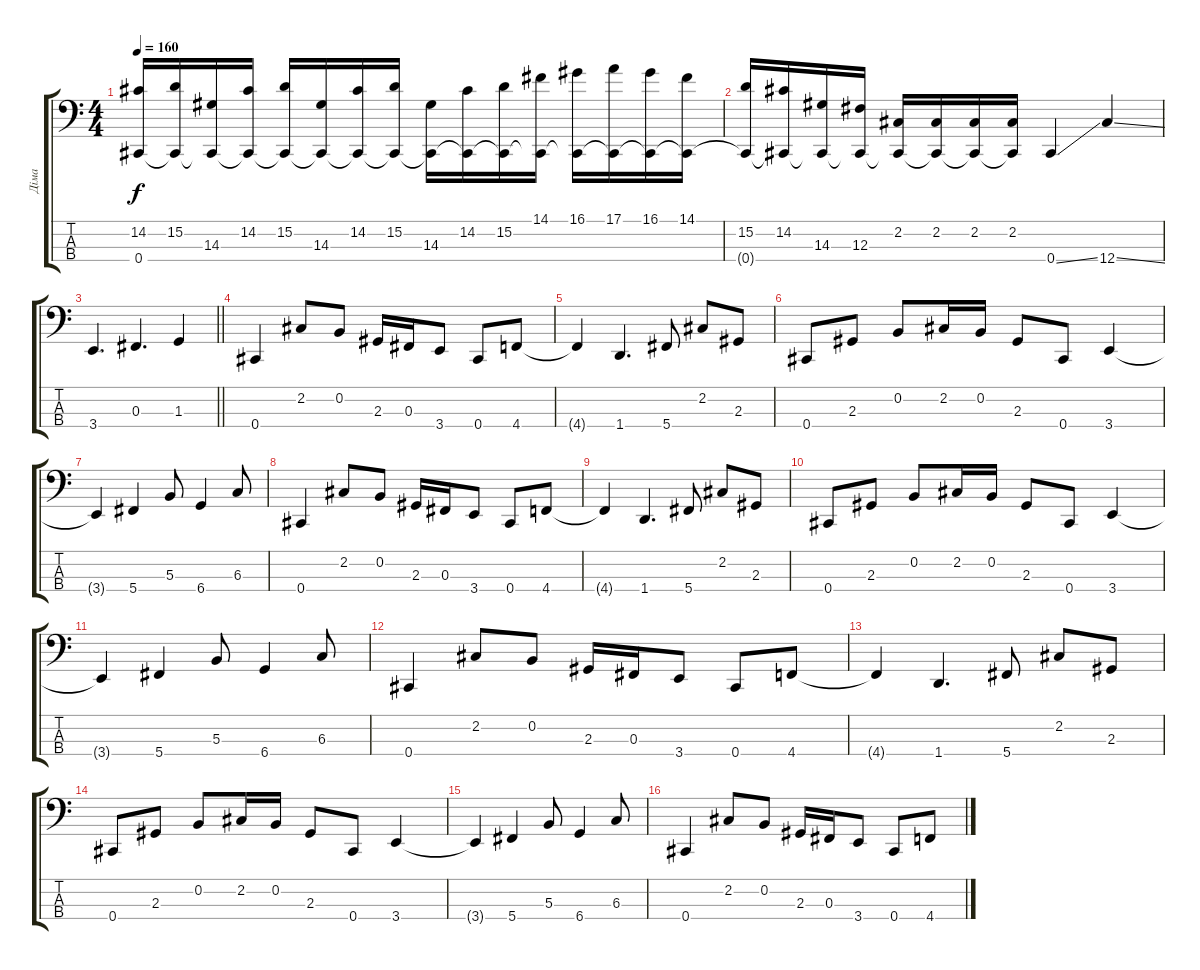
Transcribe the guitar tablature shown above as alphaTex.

\track ("Діма" "Діма") {instrument electricbassfinger}
\staff {score tabs}
\tuning (E2 B1 Gb1 Db1) {hide}
\ts (4 4)
\tempo 160
\clef f4
\ks c
(14.2 0.4{t}).16{dy f} (15.2 0.4{t}).16 (14.3 0.4{t}).16 (14.2 0.4{t}).16 (15.2 0.4{t}).16 (14.3 0.4{t}).16 (14.2 0.4{t}).16 (15.2 0.4{t}).16 (14.3 0.4{t}).16 (14.2 0.4{t}).16 (15.2 0.4{t}).16 (14.1 0.4{t}).16 (16.1 0.4{t}).16 (17.1 0.4{t}).16 (16.1 0.4{t}).16 (14.1 0.4{t}).16 |
(15.2 0.4{t}).16 (14.2 0.4{t}).16 (14.3 0.4{t}).16 (12.3 0.4{t}).16 (2.2 0.4{t}).16 (2.2 0.4{t}).16 (2.2 0.4{t}).16 (2.2 0.4{t}).16 0.4{ss}.4 12.4{ss}.4 |
\barLineRight lightlight
3.4.4{d} 0.3.4{d} 1.3.4 |
\section ("" "")
0.4.4 2.2.8 0.2.8 2.3.16 0.3.16 3.4.8 0.4.8 4.4.8 |
4.4{t}.4 1.4.4{d} 5.4.8 2.2.8 2.3.8 |
0.4.8 2.3.8 0.2.8 2.2.16 0.2.16 2.3.8 0.4.8 3.4.4 |
3.4{t}.4 5.4.4 5.3.8 6.4.4 6.3.8 |
0.4.4 2.2.8 0.2.8 2.3.16 0.3.16 3.4.8 0.4.8 4.4.8 |
4.4{t}.4 1.4.4{d} 5.4.8 2.2.8 2.3.8 |
0.4.8 2.3.8 0.2.8 2.2.16 0.2.16 2.3.8 0.4.8 3.4.4 |
3.4{t}.4 5.4.4 5.3.8 6.4.4 6.3.8 |
0.4.4 2.2.8 0.2.8 2.3.16 0.3.16 3.4.8 0.4.8 4.4.8 |
4.4{t}.4 1.4.4{d} 5.4.8 2.2.8 2.3.8 |
0.4.8 2.3.8 0.2.8 2.2.16 0.2.16 2.3.8 0.4.8 3.4.4 |
3.4{t}.4 5.4.4 5.3.8 6.4.4 6.3.8 |
0.4.4 2.2.8 0.2.8 2.3.16 0.3.16 3.4.8 0.4.8 4.4.8
